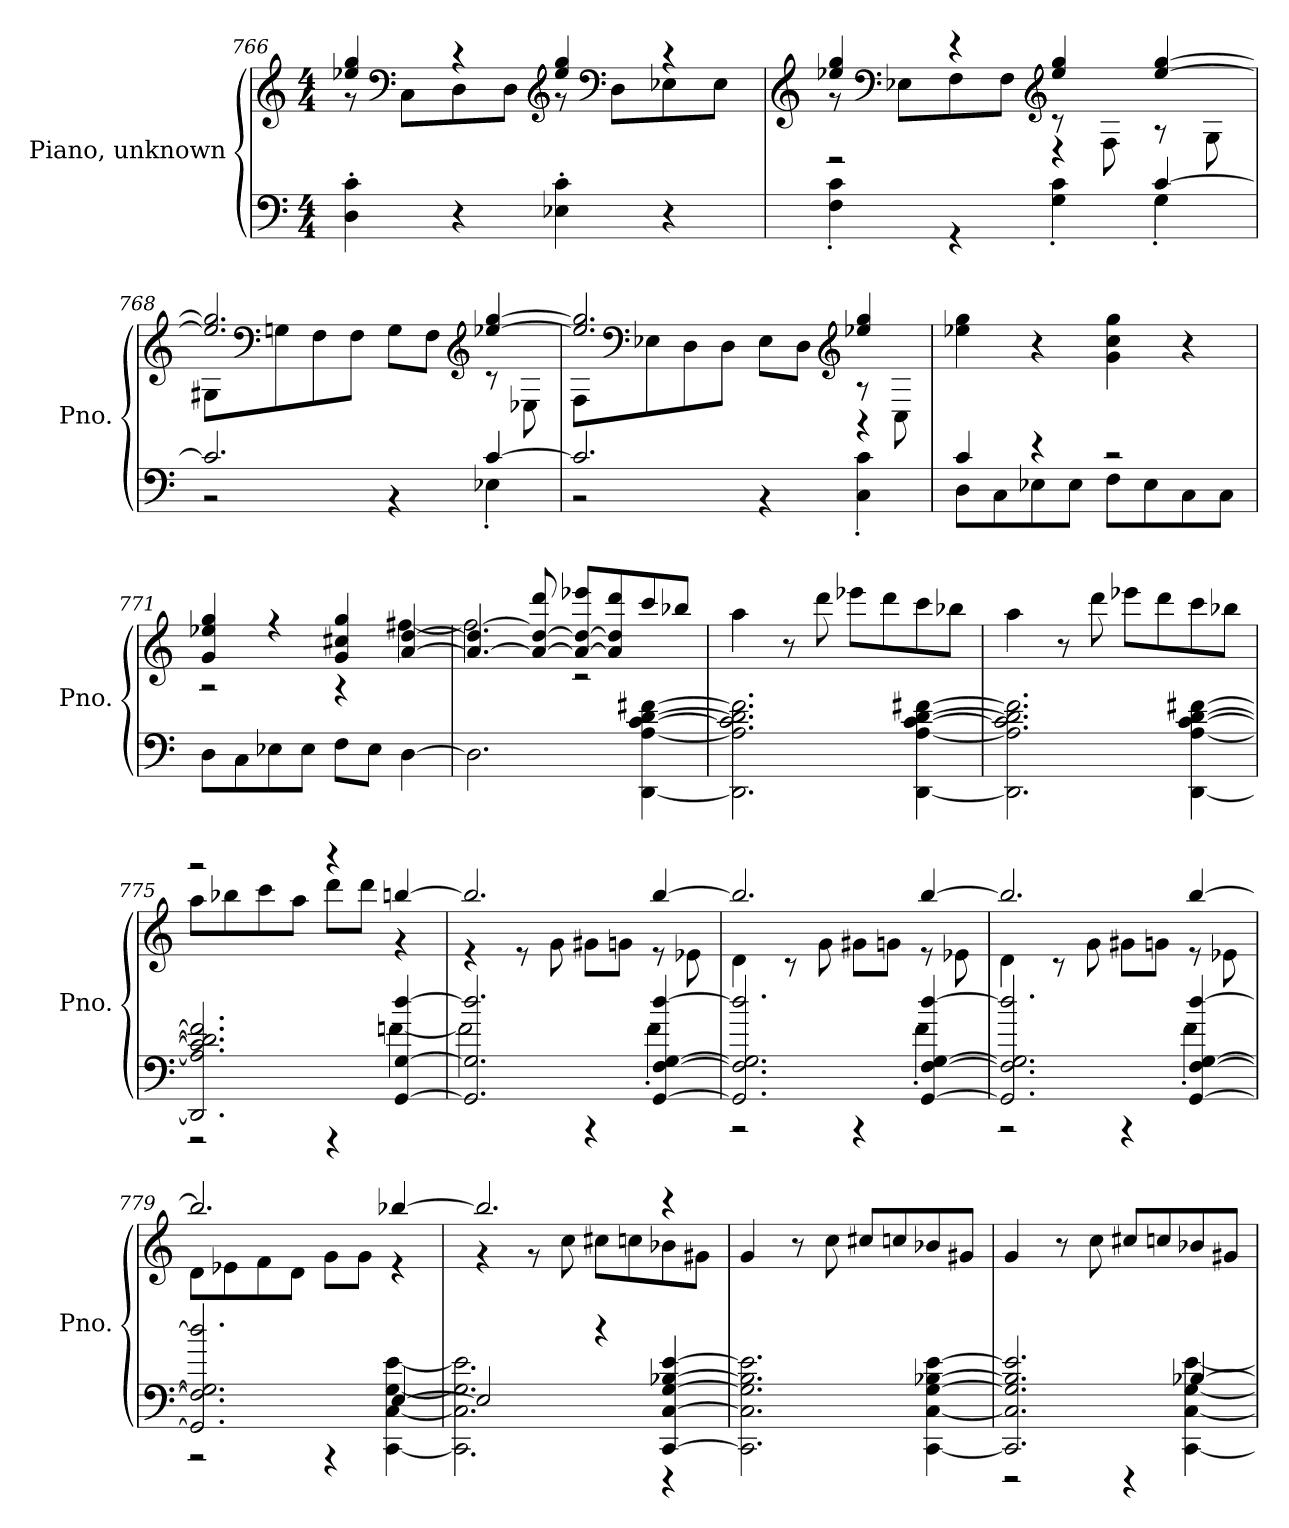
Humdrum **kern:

**kern	**kern
*part1	*part1
*staff2	*staff1
*I"Piano, unknown	*
*I'Pno.	*
*clefF4	*clefG2
*k[]	*k[]
*M4/4	*M4/4
=766	=766
*	*^
4D\' 4c\'	4ee-X/ 4gg/	8r
*	*clefF4	*
.	.	8C\L
4r	4r	8D\
.	.	8D\J
*	*clefG2	*
4E-X\' 4c\'	4ee-/ 4gg/	8r
*	*clefF4	*
.	.	8D\L
4r	4r	8E-X\
.	.	8E-\J
=767	=767	=767
*	*clefG2	*
*^	*	*
2r	4F\' 4c\'	4ee-X/ 4gg/	8r
*	*	*clefF4	*
.	.	.	8E-X\L
.	4r	4r	8F\
.	.	.	8F\J
*	*	*clefG2	*
4r	4G\' 4c\'	4ee-/ 4gg/	8r
.	.	.	8F\
[4c/	4G'\	[4ee-/ [4gg/	8r
.	.	.	8G\
!!LO:PB:g=z	!!
=768	=768	=768	=768
2.c/]	2r	2.ee-/] 2.gg/]	8G#X\L
*	*	*clefF4	*
.	.	.	8Gn\
.	.	.	8F\
.	.	.	8F\J
.	4r	.	8G\L
.	.	.	8F\J
*	*	*clefG2	*
[4c/	4E-X'\	[4ee-X/ [4gg/	8r
.	.	.	8E-X\
=769	=769	=769	=769
2.c/]	2r	2.ee-/] 2.gg/]	8F\L
*	*	*clefF4	*
.	.	.	8E-X\
.	.	.	8D\
.	.	.	8D\J
.	4r	.	8E-\L
.	.	.	8D\J
*	*	*clefG2	*
4r	4C\' 4c\'	4ee-X/ 4gg/	8r
.	.	.	8C\
*	*	*v	*v
=770	=770	=770
4c/	8D\L	4ee-X\ 4gg\
.	8C\	.
4r	8E-X\	4r
.	8E-\J	.
2r	8F\L	4g\ 4cc\ 4gg\
.	8E-\	.
.	8C\	4r
.	8C\J	.
*v	*v	*
!!LO:LB:g=z
=771	=771
*	*^
8D\L	4g/ 4ee-X/ 4gg/	2r
8C\	.	.
8E-X\	4r	.
8E-\J	.	.
8F\L	4g/ 4cc#X/ 4gg/	4r
8E-\J	.	.
[4D\	[4a/ [4dd/	[4ff#X\
=772	=772	=772
2.D\]	4.a/_ 4.dd/_	2ff#\]
.	8a/_ 8dd/_ 8ddd/	.
.	8a/_ 8dd/_ 8eee-X/L	2r
.	8a/] 8dd/] 8ddd/	.
[4DD\ [4A\ [4c\ [4d\ [4f#X\	8ccc/	.
.	8bb-X/J	.
*	*v	*v
=773	=773
2.DD\] 2.A\] 2.c\] 2.d\] 2.f#\]	4aa\
.	8r
.	8ddd\
.	8eee-X\L
.	8ddd\
[4DD\ [4A\ [4c\ [4d\ [4f#X\	8ccc\
.	8bb-X\J
=774	=774
2.DD\] 2.A\] 2.c\] 2.d\] 2.f#\]	4aa\
.	8r
.	8ddd\
.	8eee-X\L
.	8ddd\
[4DD\ [4A\ [4c\ [4d\ [4f#X\	8ccc\
.	8bb-X\J
!!LO:LB:g=z
=775	=775
*^	*^
2.DD/] 2.A/] 2.c/] 2.d/] 2.f#/]	2r	2r	8aa\L
.	.	.	8bb-X\
.	.	.	8ccc\
.	.	.	8aa\J
.	4r	4r	8ddd\L
.	.	.	8ddd\J
[4GG/ [4G/ [4dd/	[4fn\	[4bbn/	4r
=776	=776	=776	=776
2.GG/] 2.G/] 2.dd/]	2f\]	2.bb/]	4r
.	.	.	8r
.	.	.	8g\
.	4r	.	8g#X\L
.	.	.	8gn\J
[4GG/ [4F/ [4G/ [4dd/	4f'\	[4bb/	8r
.	.	.	8e-X\
=777	=777	=777	=777
2.GG/] 2.F/] 2.G/] 2.dd/]	2r	2.bb/]	4d\
.	.	.	8r
.	.	.	8g\
.	4r	.	8g#X\L
.	.	.	8gn\J
[4GG/ [4F/ [4G/ [4dd/	4f'\	[4bb/	8r
.	.	.	8e-X\
=778	=778	=778	=778
2.GG/] 2.F/] 2.G/] 2.dd/]	2r	2.bb/]	4d\
.	.	.	8r
.	.	.	8g\
.	4r	.	8g#X\L
.	.	.	8gn\J
[4GG/ [4F/ [4G/ [4dd/	4f'\	[4bb/	8r
.	.	.	8e-X\
!!LO:LB:g=z	!!
=779	=779	=779	=779
2.GG/] 2.F/] 2.G/] 2.dd/]	2r	2.bb/]	8d\L
.	.	.	8e-X\
.	.	.	8f\
.	.	.	8d\J
.	4r	.	8g\L
.	.	.	8g\J
[4E/	[4CC\ [4C\ [4G\ [4e\	[4bb-X/	4r
=780	=780	=780	=780
2E/]	2.CC\] 2.C\] 2.G\] 2.e\]	2.bb-/]	4r
.	.	.	8r
.	.	.	8cc\
4r	.	.	8cc#X\L
.	.	.	8ccn\
[4CC/ [4C/ [4G/ [4B-X/ [4e/	4r	4r	8b-X\
.	.	.	8g#X\J
*v	*v	*	*
*	*v	*v
=781	=781
2.CC\] 2.C\] 2.G\] 2.B-\] 2.e\]	4g/
.	8r
.	8cc\
.	8cc#X/L
.	8ccn/
[4CC\ [4C\ [4G\ [4B-X\ [4e\	8b-X/
.	8g#X/J
=782	=782
*^	*
2.CC/] 2.C/] 2.G/] 2.B-/] 2.e/]	2r	4g/
.	.	8r
.	.	8cc\
.	4r	8cc#X/L
.	.	8ccn/
[4B-X/	[4CC\ [4C\ [4G\ [4e\	8b-X/
.	.	8g#X/J
*v	*v	*
=	=
*-	*-
